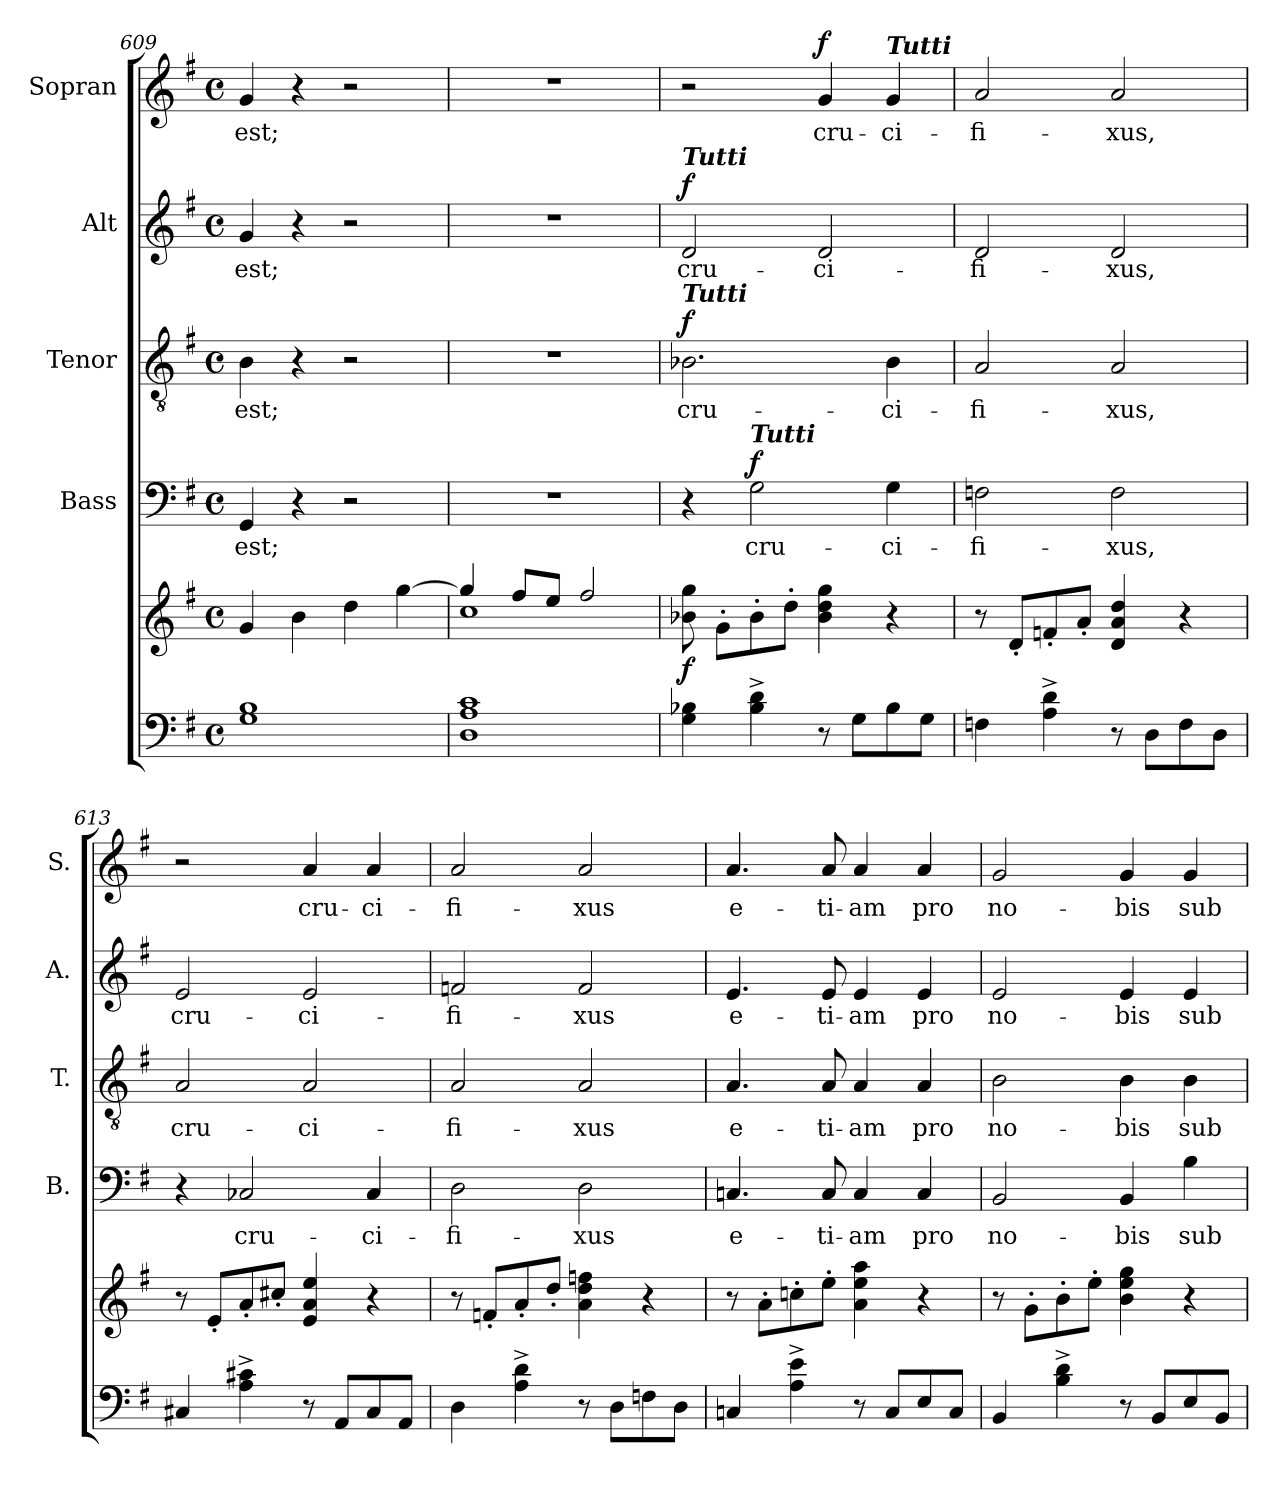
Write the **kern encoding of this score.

**kern	**kern	**dynam	**kern	**text	**dynam	**kern	**text	**dynam	**kern	**text	**dynam	**kern	**text	**dynam
*part5	*part5	*part5	*part4	*part4	*part4	*part3	*part3	*part3	*part2	*part2	*part2	*part1	*part1	*part1
*staff6	*staff5	*staff5/6	*staff4	*staff4	*staff4	*staff3	*staff3	*staff3	*staff2	*staff2	*staff2	*staff1	*staff1	*staff1
*	*	*	*I"Bass	*	*	*I"Tenor	*	*	*I"Alt	*	*	*I"Sopran	*	*
*	*	*	*I'B.	*	*	*I'T.	*	*	*I'A.	*	*	*I'S.	*	*
*clefF4	*clefG2	*	*clefF4	*	*	*clefGv2	*	*	*clefG2	*	*	*clefG2	*	*
*k[f#]	*k[f#]	*	*k[f#]	*	*	*k[f#]	*	*	*k[f#]	*	*	*k[f#]	*	*
*G:	*G:	*	*G:	*	*	*G:	*	*	*G:	*	*	*G:	*	*
*M4/4	*M4/4	*	*M4/4	*	*	*M4/4	*	*	*M4/4	*	*	*M4/4	*	*
*met(c)	*met(c)	*	*met(c)	*	*	*met(c)	*	*	*met(c)	*	*	*met(c)	*	*
=609	=609	=609	=609	=609	=609	=609	=609	=609	=609	=609	=609	=609	=609	=609
!	!	!	!	!LO:LY:b	!	!	!LO:LY:b	!	!	!LO:LY:b	!	!	!LO:LY:b	!
1G 1B	4g/	.	4GG/	est;	.	4B\	est;	.	4g/	-est;	.	4g/	est;	.
.	4b\	.	4r	.	.	4r	.	.	4r	.	.	4r	.	.
.	4dd\	.	2r	.	.	2r	.	.	2r	.	.	2r	.	.
.	[4gg\	.	.	.	.	.	.	.	.	.	.	.	.	.
=610	=610	=610	=610	=610	=610	=610	=610	=610	=610	=610	=610	=610	=610	=610
*	*^	*	*	*	*	*	*	*	*	*	*	*	*	*
1D 1A 1c	4gg/]	1cc	.	1r	.	.	1r	.	.	1r	.	.	1r	.	.
.	8ff#/L	.	.	.	.	.	.	.	.	.	.	.	.	.	.
.	8ee/J	.	.	.	.	.	.	.	.	.	.	.	.	.	.
.	2ff#/	.	.	.	.	.	.	.	.	.	.	.	.	.	.
*	*v	*v	*	*	*	*	*	*	*	*	*	*	*	*	*
=611	=611	=611	=611	=611	=611	=611	=611	=611	=611	=611	=611	=611	=611	=611
!	!	!	!	!	!	!	!	!	!LO:TX:a:Bi:t=Tutti	!	!	!	!	!
!	!	!	!	!	!	!LO:TX:a:Bi:t=Tutti	!	!	!	!	!	!	!	!
!	!	!LO:DY:b	!	!	!	!	!LO:LY:b	!LO:DY:a	!	!LO:LY:b	!LO:DY:a	!	!	!
4G\ 4B-X\	8b-X\ 8gg\	f	4r	.	.	2.B-X\	cru-	f	2d/	cru-	f	2r	.	.
.	8g'>\L	.	.	.	.	.	.	.	.	.	.	.	.	.
!	!	!	!LO:TX:a:Bi:t=Tutti	!	!	!	!	!	!	!	!	!	!	!
!	!	!	!	!LO:LY:b	!LO:DY:a	!	!	!	!	!	!	!	!	!
4B-\^> 4d\^>	8b-'>\	.	2G\	cru-	f	.	.	.	.	.	.	.	.	.
.	8dd'>\J	.	.	.	.	.	.	.	.	.	.	.	.	.
!	!	!	!	!	!	!	!	!	!	!LO:LY:b	!	!	!LO:LY:b	!LO:DY:a
8r	4b-\ 4dd\ 4gg\	.	.	.	.	.	.	.	2d/	-ci-	.	4g/	cru-	f
8G\L	.	.	.	.	.	.	.	.	.	.	.	.	.	.
!	!	!	!	!	!	!	!	!	!	!	!	!LO:TX:a:Bi:t=Tutti	!	!
!	!	!	!	!LO:LY:b	!	!	!LO:LY:b	!	!	!	!	!	!LO:LY:b	!
8B-\	4r	.	4G\	-ci-	.	4B-\	-ci-	.	.	.	.	4g/	-ci-	.
8G\J	.	.	.	.	.	.	.	.	.	.	.	.	.	.
=612	=612	=612	=612	=612	=612	=612	=612	=612	=612	=612	=612	=612	=612	=612
!	!	!	!	!LO:LY:b	!	!	!LO:LY:b	!	!	!LO:LY:b	!	!	!LO:LY:b	!
4Fn\	8r	.	2Fn\	-fi-	.	2A/	-fi-	.	2d/	-fi-	.	2a/	-fi-	.
.	8d'</L	.	.	.	.	.	.	.	.	.	.	.	.	.
4A\^> 4d\^>	8fn'</	.	.	.	.	.	.	.	.	.	.	.	.	.
.	8a'</J	.	.	.	.	.	.	.	.	.	.	.	.	.
!	!	!	!	!LO:LY:b	!	!	!LO:LY:b	!	!	!LO:LY:b	!	!	!LO:LY:b	!
8r	4d/ 4a/ 4dd/	.	2F\	-xus,	.	2A/	-xus,	.	2d/	-xus,	.	2a/	-xus,	.
8D\L	.	.	.	.	.	.	.	.	.	.	.	.	.	.
8F\	4r	.	.	.	.	.	.	.	.	.	.	.	.	.
8D\J	.	.	.	.	.	.	.	.	.	.	.	.	.	.
!!LO:LB:g=z
=613	=613	=613	=613	=613	=613	=613	=613	=613	=613	=613	=613	=613	=613	=613
!	!	!	!	!	!	!	!LO:LY:b	!	!	!LO:LY:b	!	!	!	!
4C#X/	8r	.	4r	.	.	2A/	cru-	.	2e/	cru-	.	2r	.	.
.	8e'</L	.	.	.	.	.	.	.	.	.	.	.	.	.
!	!	!	!	!LO:LY:b	!	!	!	!	!	!	!	!	!	!
4A\^> 4c#X\^>	8a'</	.	2C-X/	cru-	.	.	.	.	.	.	.	.	.	.
.	8cc#X'</J	.	.	.	.	.	.	.	.	.	.	.	.	.
!	!	!	!	!	!	!	!LO:LY:b	!	!	!LO:LY:b	!	!	!LO:LY:b	!
8r	4e/ 4a/ 4ee/	.	.	.	.	2A/	-ci-	.	2e/	-ci-	.	4a/	cru-	.
8AA/L	.	.	.	.	.	.	.	.	.	.	.	.	.	.
!	!	!	!	!LO:LY:b	!	!	!	!	!	!	!	!	!LO:LY:b	!
8C#/	4r	.	4C-/	-ci-	.	.	.	.	.	.	.	4a/	-ci-	.
8AA/J	.	.	.	.	.	.	.	.	.	.	.	.	.	.
=614	=614	=614	=614	=614	=614	=614	=614	=614	=614	=614	=614	=614	=614	=614
!	!	!	!	!LO:LY:b	!	!	!LO:LY:b	!	!	!LO:LY:b	!	!	!LO:LY:b	!
4D\	8r	.	2D\	-fi-	.	2A/	-fi-	.	2fn/	-fi-	.	2a/	-fi-	.
.	8fn'</L	.	.	.	.	.	.	.	.	.	.	.	.	.
4A\^> 4d\^>	8a'</	.	.	.	.	.	.	.	.	.	.	.	.	.
.	8dd'</J	.	.	.	.	.	.	.	.	.	.	.	.	.
!	!	!	!	!LO:LY:b	!	!	!LO:LY:b	!	!	!LO:LY:b	!	!	!LO:LY:b	!
8r	4a\ 4dd\ 4ffn\	.	2D\	-xus	.	2A/	-xus	.	2f/	-xus	.	2a/	-xus	.
8D\L	.	.	.	.	.	.	.	.	.	.	.	.	.	.
8Fn\	4r	.	.	.	.	.	.	.	.	.	.	.	.	.
8D\J	.	.	.	.	.	.	.	.	.	.	.	.	.	.
=615	=615	=615	=615	=615	=615	=615	=615	=615	=615	=615	=615	=615	=615	=615
!	!	!	!	!LO:LY:b	!	!	!LO:LY:b	!	!	!LO:LY:b	!	!	!LO:LY:b	!
4Cn/	8r	.	4.Cn/	e-	.	4.A/	e-	.	4.e/	e-	.	4.a/	e-	.
.	8a'>\L	.	.	.	.	.	.	.	.	.	.	.	.	.
4A\^> 4e\^>	8ccn'>\	.	.	.	.	.	.	.	.	.	.	.	.	.
!	!	!	!	!LO:LY:b	!	!	!LO:LY:b	!	!	!LO:LY:b	!	!	!LO:LY:b	!
.	8ee'>\J	.	8C/	-ti-	.	8A/	-ti-	.	8e/	-ti-	.	8a/	-ti-	.
!	!	!	!	!LO:LY:b	!	!	!LO:LY:b	!	!	!LO:LY:b	!	!	!LO:LY:b	!
8r	4a\ 4ee\ 4aa\	.	4C/	-am	.	4A/	-am	.	4e/	-am	.	4a/	-am	.
8C/L	.	.	.	.	.	.	.	.	.	.	.	.	.	.
!	!	!	!	!LO:LY:b	!	!	!LO:LY:b	!	!	!LO:LY:b	!	!	!LO:LY:b	!
8E/	4r	.	4C/	pro	.	4A/	pro	.	4e/	pro	.	4a/	pro	.
8C/J	.	.	.	.	.	.	.	.	.	.	.	.	.	.
=616	=616	=616	=616	=616	=616	=616	=616	=616	=616	=616	=616	=616	=616	=616
!	!	!	!	!LO:LY:b	!	!	!LO:LY:b	!	!	!LO:LY:b	!	!	!LO:LY:b	!
4BB/	8r	.	2BB/	no-	.	2B\	no-	.	2e/	no-	.	2g/	no-	.
.	8g'>\L	.	.	.	.	.	.	.	.	.	.	.	.	.
4B\^> 4d\^>	8b'>\	.	.	.	.	.	.	.	.	.	.	.	.	.
.	8ee'>\J	.	.	.	.	.	.	.	.	.	.	.	.	.
!	!	!	!	!LO:LY:b	!	!	!LO:LY:b	!	!	!LO:LY:b	!	!	!LO:LY:b	!
8r	4b\ 4ee\ 4gg\	.	4BB/	-bis	.	4B\	-bis	.	4e/	-bis	.	4g/	-bis	.
8BB/L	.	.	.	.	.	.	.	.	.	.	.	.	.	.
!	!	!	!	!LO:LY:b	!	!	!LO:LY:b	!	!	!LO:LY:b	!	!	!LO:LY:b	!
8E/	4r	.	4B\	sub	.	4B\	sub	.	4e/	sub	.	4g/	sub	.
8BB/J	.	.	.	.	.	.	.	.	.	.	.	.	.	.
=	=	=	=	=	=	=	=	=	=	=	=	=	=	=
*-	*-	*-	*-	*-	*-	*-	*-	*-	*-	*-	*-	*-	*-	*-
